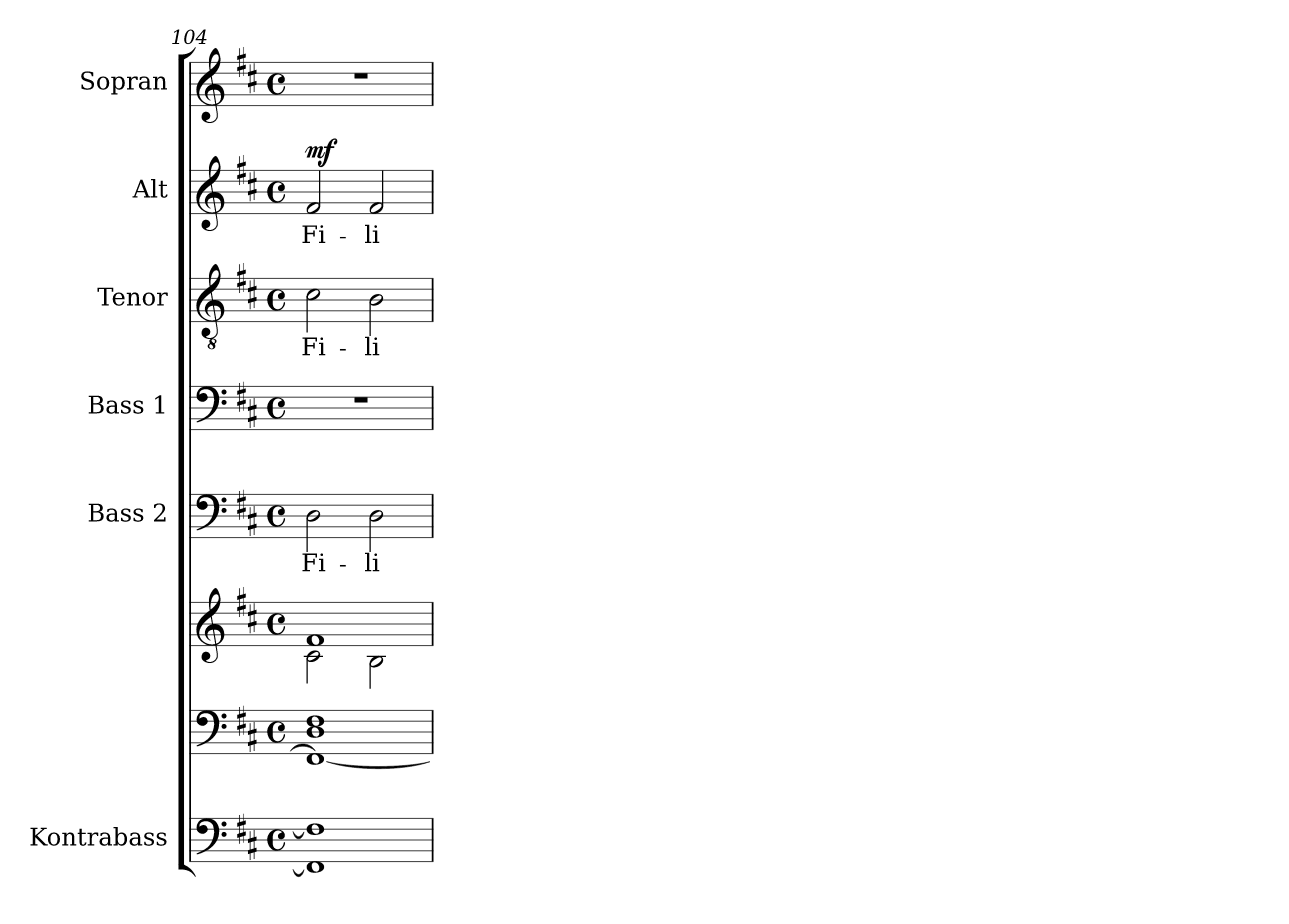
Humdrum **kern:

**kern	**kern	**kern	**kern	**text	**kern	**kern	**text	**kern	**text	**dynam	**kern
*part7	*part6	*part6	*part5	*part5	*part4	*part3	*part3	*part2	*part2	*part2	*part1
*staff8	*staff7	*staff6	*staff5	*staff5	*staff4	*staff3	*staff3	*staff2	*staff2	*staff2	*staff1
*I"Kontrabass	*	*	*I"Bass 2	*	*I"Bass 1	*I"Tenor	*	*I"Alt	*	*	*I"Sopran
*I'Kb.	*	*	*I'B. 2	*	*I'B. 1	*I'T.	*	*I'A.	*	*	*I'S.
*clefF4	*clefF4	*clefG2	*clefF4	*	*clefF4	*clefGv2	*	*clefG2	*	*	*clefG2
*ITrd7c12	*	*	*	*	*	*	*	*	*	*	*
*k[f#c#]	*k[f#c#]	*k[f#c#]	*k[f#c#]	*	*k[f#c#]	*k[f#c#]	*	*k[f#c#]	*	*	*k[f#c#]
*D:	*D:	*D:	*D:	*	*D:	*D:	*	*D:	*	*	*D:
*M4/4	*M4/4	*M4/4	*M4/4	*	*M4/4	*M4/4	*	*M4/4	*	*	*M4/4
*met(c)	*met(c)	*met(c)	*met(c)	*	*met(c)	*met(c)	*	*met(c)	*	*	*met(c)
=104	=104	=104	=104	=104	=104	=104	=104	=104	=104	=104	=104
*	*^	*^	*	*	*	*	*	*	*	*	*
!	!	!	!	!	!	!LO:LY:b	!	!	!LO:LY:b	!	!LO:LY:b	!LO:DY:a	!
1FFF#] 1FF#]	1D 1F#	1FF#_	1f#	2c#\	2D\	Fi-	1r	2c#\	Fi-	2f#/	Fi-	mf	1r
!	!	!	!	!	!	!LO:LY:b	!	!	!LO:LY:b	!	!LO:LY:b	!	!
.	.	.	.	2B\	2D\	-li	.	2B\	-li	2f#/	-li	.	.
*	*v	*v	*	*	*	*	*	*	*	*	*	*	*
*	*	*v	*v	*	*	*	*	*	*	*	*	*
=	=	=	=	=	=	=	=	=	=	=	=
*-	*-	*-	*-	*-	*-	*-	*-	*-	*-	*-	*-
